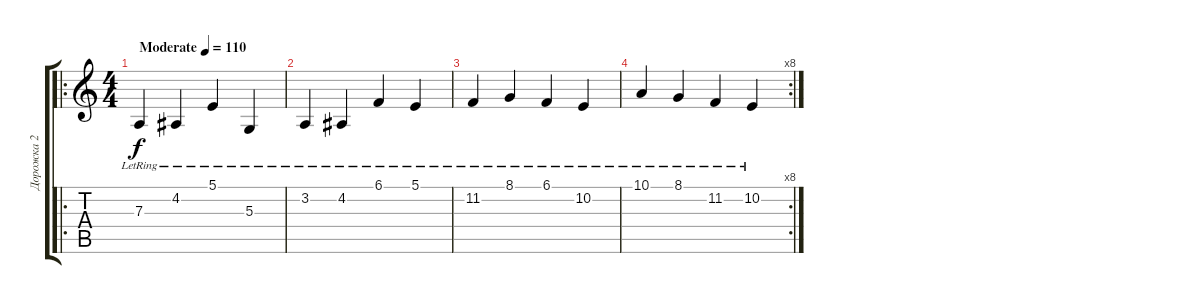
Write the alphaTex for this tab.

\track ("Дорожка 2" "Дорожка 2") {instrument pad4choir}
\staff {score tabs}
\tuning (B3 Gb3 D3 A2 E2 B1) {hide}
\ro
\ts (4 4)
\tempo (110 "Moderate")
\clef g2
\ks c
7.3{lr}.4{dy f instrument pad4choir} 4.2{lr}.4 5.1{lr}.4 5.3{lr}.4 |
3.2{lr}.4 4.2{lr}.4 6.1{lr}.4 5.1{lr}.4 |
11.2{lr}.4 8.1{lr}.4 6.1{lr}.4 10.2{lr}.4 |
\rc 8
10.1{lr}.4 8.1{lr}.4 11.2{lr}.4 10.2{lr}.4
